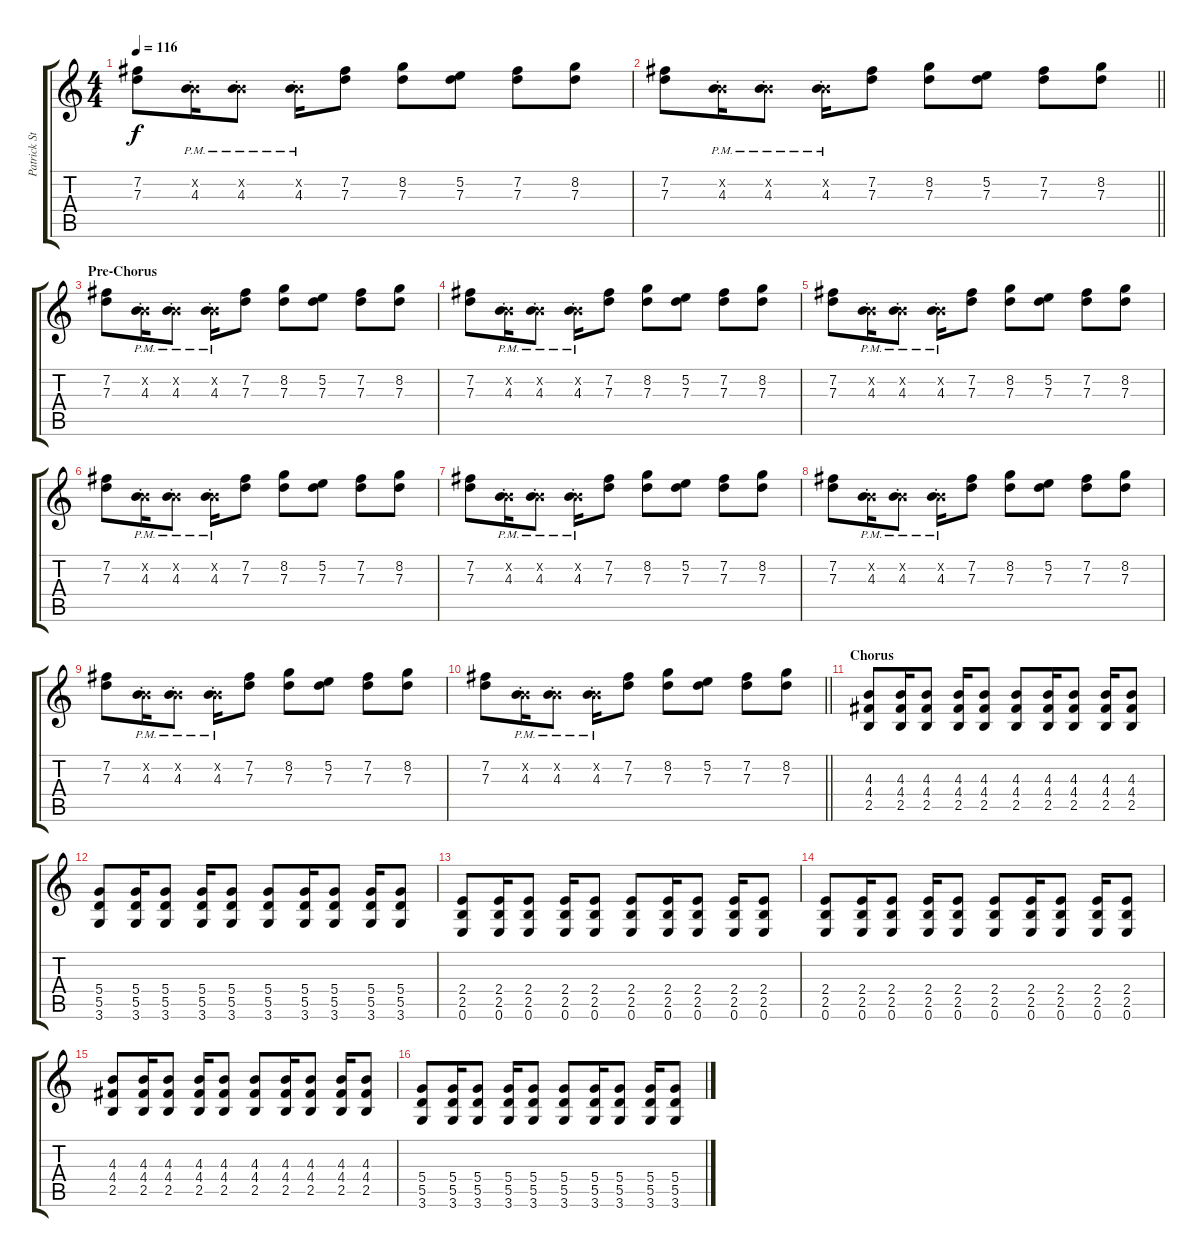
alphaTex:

\track ("Patrick Stump" "Patrick St") {instrument electricguitarclean}
\staff {score tabs}
\tuning (E4 B3 G3 D3 A2 E2) {hide}
\ts (4 4)
\tempo 116
\clef g2
\ks c
(7.2 7.3).8{dy f} (0.2{x} 4.3{pm st}).16 (0.2{x} 4.3{pm st}).8 (0.2{x} 4.3{pm st}).16 (7.2 7.3).8 (8.2 7.3).8 (5.2 7.3).8 (7.2 7.3).8 (8.2 7.3).8 |
\barLineRight lightlight
(7.2 7.3).8 (0.2{x} 4.3{pm st}).16 (0.2{x} 4.3{pm st}).8 (0.2{x} 4.3{pm st}).16 (7.2 7.3).8 (8.2 7.3).8 (5.2 7.3).8 (7.2 7.3).8 (8.2 7.3).8 |
\section ("" "Pre-Chorus")
(7.2 7.3).8 (0.2{x} 4.3{pm st}).16 (0.2{x} 4.3{pm st}).8 (0.2{x} 4.3{pm st}).16 (7.2 7.3).8 (8.2 7.3).8 (5.2 7.3).8 (7.2 7.3).8 (8.2 7.3).8 |
(7.2 7.3).8 (0.2{x} 4.3{pm st}).16 (0.2{x} 4.3{pm st}).8 (0.2{x} 4.3{pm st}).16 (7.2 7.3).8 (8.2 7.3).8 (5.2 7.3).8 (7.2 7.3).8 (8.2 7.3).8 |
(7.2 7.3).8 (0.2{x} 4.3{pm st}).16 (0.2{x} 4.3{pm st}).8 (0.2{x} 4.3{pm st}).16 (7.2 7.3).8 (8.2 7.3).8 (5.2 7.3).8 (7.2 7.3).8 (8.2 7.3).8 |
(7.2 7.3).8 (0.2{x} 4.3{pm st}).16 (0.2{x} 4.3{pm st}).8 (0.2{x} 4.3{pm st}).16 (7.2 7.3).8 (8.2 7.3).8 (5.2 7.3).8 (7.2 7.3).8 (8.2 7.3).8 |
(7.2 7.3).8 (0.2{x} 4.3{pm st}).16 (0.2{x} 4.3{pm st}).8 (0.2{x} 4.3{pm st}).16 (7.2 7.3).8 (8.2 7.3).8 (5.2 7.3).8 (7.2 7.3).8 (8.2 7.3).8 |
(7.2 7.3).8 (0.2{x} 4.3{pm st}).16 (0.2{x} 4.3{pm st}).8 (0.2{x} 4.3{pm st}).16 (7.2 7.3).8 (8.2 7.3).8 (5.2 7.3).8 (7.2 7.3).8 (8.2 7.3).8 |
(7.2 7.3).8 (0.2{x} 4.3{pm st}).16 (0.2{x} 4.3{pm st}).8 (0.2{x} 4.3{pm st}).16 (7.2 7.3).8 (8.2 7.3).8 (5.2 7.3).8 (7.2 7.3).8 (8.2 7.3).8 |
\barLineRight lightlight
(7.2 7.3).8 (0.2{x} 4.3{pm st}).16 (0.2{x} 4.3{pm st}).8 (0.2{x} 4.3{pm st}).16 (7.2 7.3).8 (8.2 7.3).8 (5.2 7.3).8 (7.2 7.3).8 (8.2 7.3).8 |
\section ("" "Chorus")
(4.3 4.4 2.5).8{volume 8 instrument distortionguitar} (4.3 4.4 2.5).16 (4.3 4.4 2.5).8 (4.3 4.4 2.5).16 (4.3 4.4 2.5).8 (4.3 4.4 2.5).8 (4.3 4.4 2.5).16 (4.3 4.4 2.5).8 (4.3 4.4 2.5).16 (4.3 4.4 2.5).8 |
(5.4 5.5 3.6).8 (5.4 5.5 3.6).16 (5.4 5.5 3.6).8 (5.4 5.5 3.6).16 (5.4 5.5 3.6).8 (5.4 5.5 3.6).8 (5.4 5.5 3.6).16 (5.4 5.5 3.6).8 (5.4 5.5 3.6).16 (5.4 5.5 3.6).8 |
(2.4 2.5 0.6).8 (2.4 2.5 0.6).16 (2.4 2.5 0.6).8 (2.4 2.5 0.6).16 (2.4 2.5 0.6).8 (2.4 2.5 0.6).8 (2.4 2.5 0.6).16 (2.4 2.5 0.6).8 (2.4 2.5 0.6).16 (2.4 2.5 0.6).8 |
(2.4 2.5 0.6).8 (2.4 2.5 0.6).16 (2.4 2.5 0.6).8 (2.4 2.5 0.6).16 (2.4 2.5 0.6).8 (2.4 2.5 0.6).8 (2.4 2.5 0.6).16 (2.4 2.5 0.6).8 (2.4 2.5 0.6).16 (2.4 2.5 0.6).8 |
(4.3 4.4 2.5).8 (4.3 4.4 2.5).16 (4.3 4.4 2.5).8 (4.3 4.4 2.5).16 (4.3 4.4 2.5).8 (4.3 4.4 2.5).8 (4.3 4.4 2.5).16 (4.3 4.4 2.5).8 (4.3 4.4 2.5).16 (4.3 4.4 2.5).8 |
(5.4 5.5 3.6).8 (5.4 5.5 3.6).16 (5.4 5.5 3.6).8 (5.4 5.5 3.6).16 (5.4 5.5 3.6).8 (5.4 5.5 3.6).8 (5.4 5.5 3.6).16 (5.4 5.5 3.6).8 (5.4 5.5 3.6).16 (5.4 5.5 3.6).8
